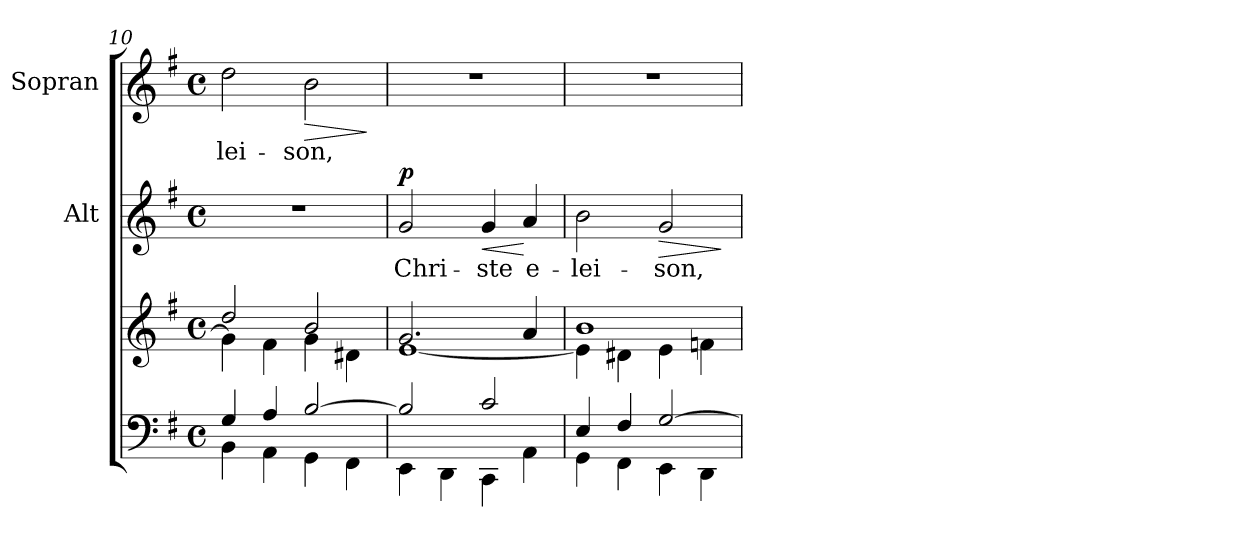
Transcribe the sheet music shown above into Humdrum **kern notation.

**kern	**kern	**kern	**text	**dynam	**kern	**text	**dynam
*part3	*part3	*part2	*part2	*part2	*part1	*part1	*part1
*staff4	*staff3	*staff2	*staff2	*staff2	*staff1	*staff1	*staff1
*	*	*I"Alt	*	*	*I"Sopran	*	*
*	*	*I'A.	*	*	*I'S.	*	*
*clefF4	*clefG2	*clefG2	*	*	*clefG2	*	*
*k[f#]	*k[f#]	*k[f#]	*	*	*k[f#]	*	*
*G:	*G:	*G:	*	*	*G:	*	*
*M4/4	*M4/4	*M4/4	*	*	*M4/4	*	*
*met(c)	*met(c)	*met(c)	*	*	*met(c)	*	*
=10	=10	=10	=10	=10	=10	=10	=10
*^	*^	*	*	*	*	*	*
!	!	!	!	!	!	!	!	!LO:LY:b	!
4G/	4BB\	2dd/	4g\]	1r	.	.	2dd\	-lei-	.
4A/	4AA\	.	4f#\	.	.	.	.	.	.
!	!	!	!	!	!	!	!	!LO:LY:b	!LO:HP:b
[>2B/	4GG\	2b/	4g\	.	.	.	2b\	-son,	>
.	4FF#\	.	4d#X\	.	.	.	.	.	.
*v	*v	*	*	*	*	*	*	*	*
*	*v	*v	*	*	*	*	*	*
.	.	.	.	.	.	.	]
=11	=11	=11	=11	=11	=11	=11	=11
*^	*^	*	*	*	*	*	*
!	!	!	!	!	!LO:LY:b	!LO:DY:a	!	!	!
2B/]	4EE\	2.g/	[<1e	2g/	Chri-	p	1r	.	.
.	4DD\	.	.	.	.	.	.	.	.
!	!	!	!	!	!LO:LY:b	!LO:HP:b	!	!	!
2c/	4CC\	.	.	4g/	-ste	<	.	.	.
!	!	!	!	!	!LO:LY:b	!	!	!	!
.	4AA\	4a/	.	4a/	e-	[	.	.	.
!!LO:LB:g=z
=12	=12	=12	=12	=12	=12	=12	=12	=12	=12
!	!	!	!	!	!LO:LY:b	!	!	!	!
4E/	4GG\	1b	4e\]	2b\	-lei-	.	1r	.	.
4F#/	4FF#\	.	4d#X\	.	.	.	.	.	.
!	!	!	!	!	!LO:LY:b	!LO:HP:b	!	!	!
[>2G/	4EE\	.	4e\	2g/	-son,	>	.	.	.
.	4DD\	.	4fn\	.	.	.	.	.	.
*v	*v	*	*	*	*	*	*	*	*
*	*v	*v	*	*	*	*	*	*
.	.	.	.	]	.	.	.
=	=	=	=	=	=	=	=
*-	*-	*-	*-	*-	*-	*-	*-
